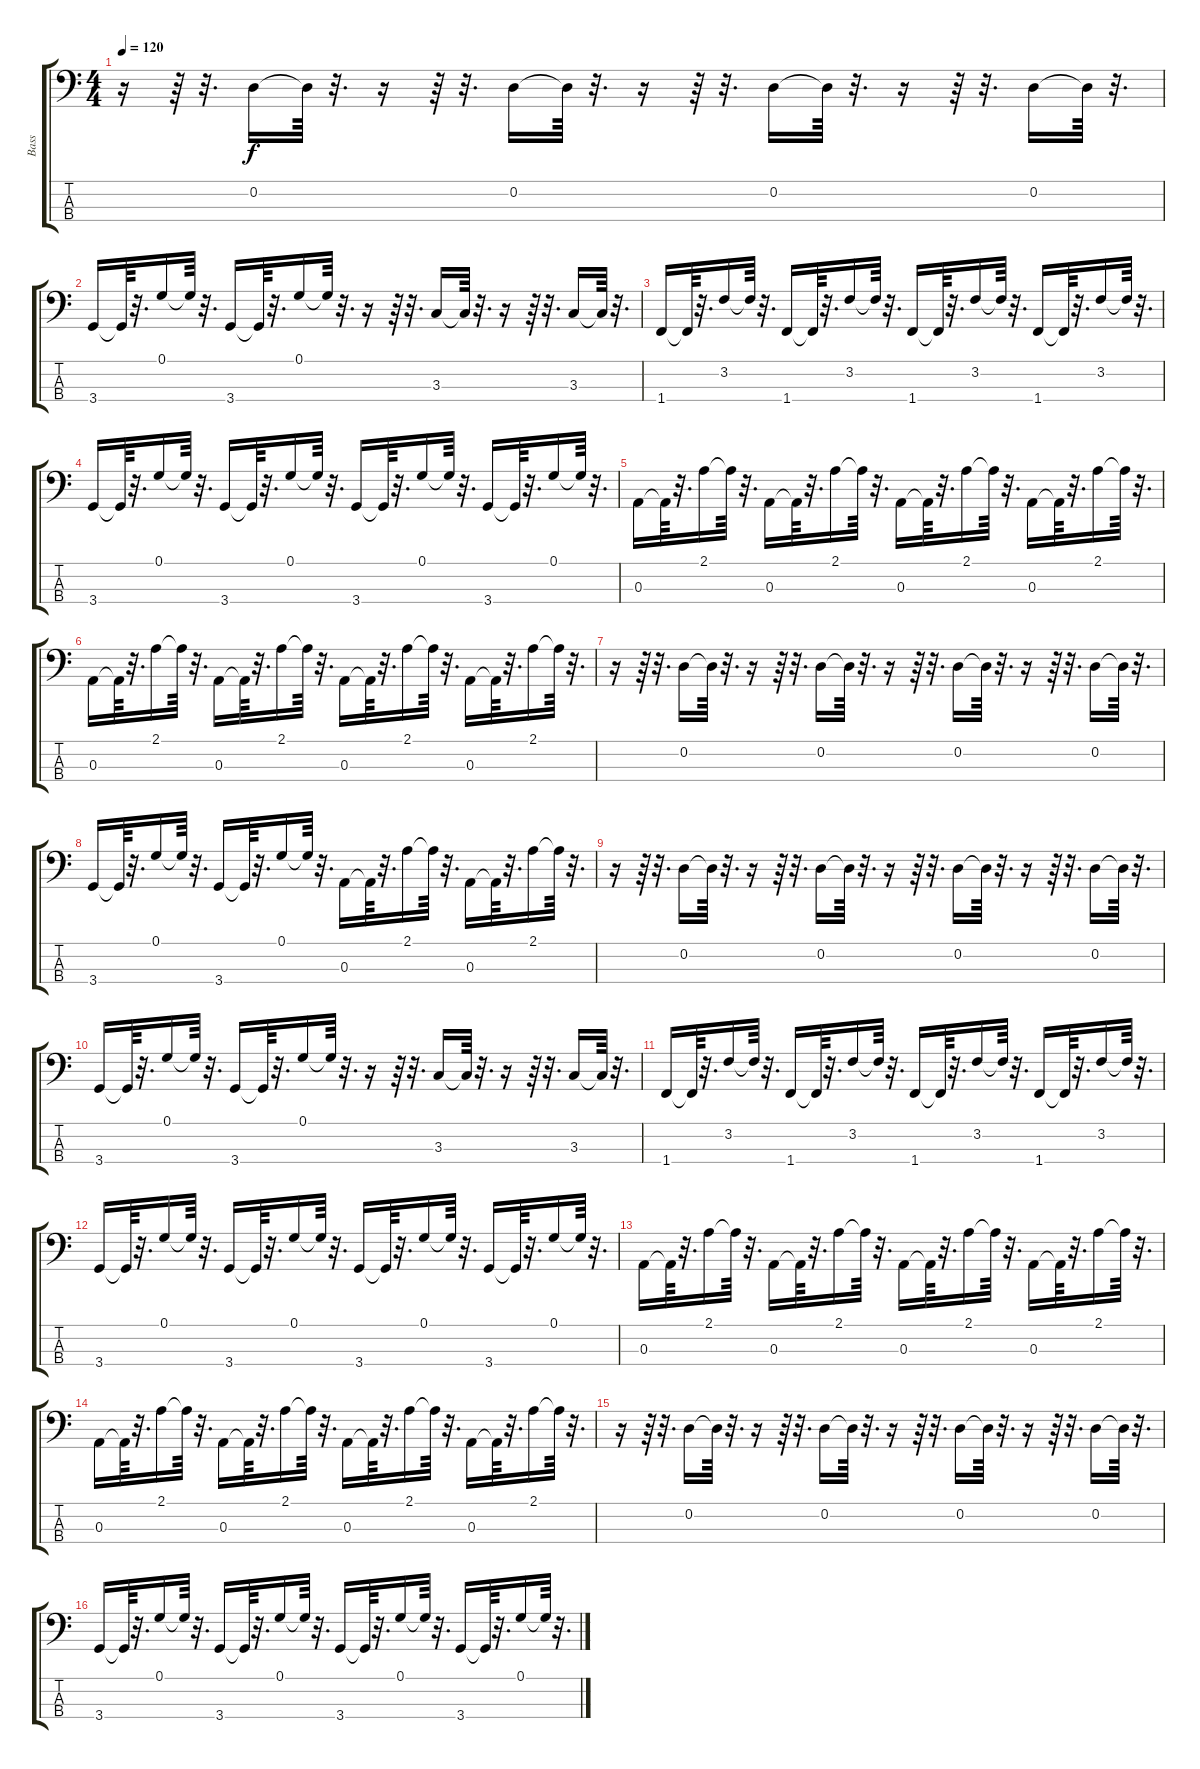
\track ("Bass" "Bass") {instrument electricbassfinger}
\staff {score tabs}
\tuning (G2 D2 A1 E1) {hide}
\ts (4 4)
\tempo 120
\clef f4
\ks c
r.16{dy f} r.64 r.32{d} 0.2.16 0.2{t}.64 r.32{d} r.16 r.64 r.32{d} 0.2.16 0.2{t}.64 r.32{d} r.16 r.64 r.32{d} 0.2.16 0.2{t}.64 r.32{d} r.16 r.64 r.32{d} 0.2.16 0.2{t}.64 r.32{d} |
3.4.16 3.4{t}.64 r.32{d} 0.1.16 0.1{t}.64 r.32{d} 3.4.16 3.4{t}.64 r.32{d} 0.1.16 0.1{t}.64 r.32{d} r.16 r.64 r.32{d} 3.3.16 3.3{t}.64 r.32{d} r.16 r.64 r.32{d} 3.3.16 3.3{t}.64 r.32{d} |
1.4.16 1.4{t}.64 r.32{d} 3.2.16 3.2{t}.64 r.32{d} 1.4.16 1.4{t}.64 r.32{d} 3.2.16 3.2{t}.64 r.32{d} 1.4.16 1.4{t}.64 r.32{d} 3.2.16 3.2{t}.64 r.32{d} 1.4.16 1.4{t}.64 r.32{d} 3.2.16 3.2{t}.64 r.32{d} |
3.4.16 3.4{t}.64 r.32{d} 0.1.16 0.1{t}.64 r.32{d} 3.4.16 3.4{t}.64 r.32{d} 0.1.16 0.1{t}.64 r.32{d} 3.4.16 3.4{t}.64 r.32{d} 0.1.16 0.1{t}.64 r.32{d} 3.4.16 3.4{t}.64 r.32{d} 0.1.16 0.1{t}.64 r.32{d} |
0.3.16 0.3{t}.64 r.32{d} 2.1.16 2.1{t}.64 r.32{d} 0.3.16 0.3{t}.64 r.32{d} 2.1.16 2.1{t}.64 r.32{d} 0.3.16 0.3{t}.64 r.32{d} 2.1.16 2.1{t}.64 r.32{d} 0.3.16 0.3{t}.64 r.32{d} 2.1.16 2.1{t}.64 r.32{d} |
0.3.16 0.3{t}.64 r.32{d} 2.1.16 2.1{t}.64 r.32{d} 0.3.16 0.3{t}.64 r.32{d} 2.1.16 2.1{t}.64 r.32{d} 0.3.16 0.3{t}.64 r.32{d} 2.1.16 2.1{t}.64 r.32{d} 0.3.16 0.3{t}.64 r.32{d} 2.1.16 2.1{t}.64 r.32{d} |
r.16 r.64 r.32{d} 0.2.16 0.2{t}.64 r.32{d} r.16 r.64 r.32{d} 0.2.16 0.2{t}.64 r.32{d} r.16 r.64 r.32{d} 0.2.16 0.2{t}.64 r.32{d} r.16 r.64 r.32{d} 0.2.16 0.2{t}.64 r.32{d} |
3.4.16 3.4{t}.64 r.32{d} 0.1.16 0.1{t}.64 r.32{d} 3.4.16 3.4{t}.64 r.32{d} 0.1.16 0.1{t}.64 r.32{d} 0.3.16 0.3{t}.64 r.32{d} 2.1.16 2.1{t}.64 r.32{d} 0.3.16 0.3{t}.64 r.32{d} 2.1.16 2.1{t}.64 r.32{d} |
r.16 r.64 r.32{d} 0.2.16 0.2{t}.64 r.32{d} r.16 r.64 r.32{d} 0.2.16 0.2{t}.64 r.32{d} r.16 r.64 r.32{d} 0.2.16 0.2{t}.64 r.32{d} r.16 r.64 r.32{d} 0.2.16 0.2{t}.64 r.32{d} |
3.4.16 3.4{t}.64 r.32{d} 0.1.16 0.1{t}.64 r.32{d} 3.4.16 3.4{t}.64 r.32{d} 0.1.16 0.1{t}.64 r.32{d} r.16 r.64 r.32{d} 3.3.16 3.3{t}.64 r.32{d} r.16 r.64 r.32{d} 3.3.16 3.3{t}.64 r.32{d} |
1.4.16 1.4{t}.64 r.32{d} 3.2.16 3.2{t}.64 r.32{d} 1.4.16 1.4{t}.64 r.32{d} 3.2.16 3.2{t}.64 r.32{d} 1.4.16 1.4{t}.64 r.32{d} 3.2.16 3.2{t}.64 r.32{d} 1.4.16 1.4{t}.64 r.32{d} 3.2.16 3.2{t}.64 r.32{d} |
3.4.16 3.4{t}.64 r.32{d} 0.1.16 0.1{t}.64 r.32{d} 3.4.16 3.4{t}.64 r.32{d} 0.1.16 0.1{t}.64 r.32{d} 3.4.16 3.4{t}.64 r.32{d} 0.1.16 0.1{t}.64 r.32{d} 3.4.16 3.4{t}.64 r.32{d} 0.1.16 0.1{t}.64 r.32{d} |
0.3.16 0.3{t}.64 r.32{d} 2.1.16 2.1{t}.64 r.32{d} 0.3.16 0.3{t}.64 r.32{d} 2.1.16 2.1{t}.64 r.32{d} 0.3.16 0.3{t}.64 r.32{d} 2.1.16 2.1{t}.64 r.32{d} 0.3.16 0.3{t}.64 r.32{d} 2.1.16 2.1{t}.64 r.32{d} |
0.3.16 0.3{t}.64 r.32{d} 2.1.16 2.1{t}.64 r.32{d} 0.3.16 0.3{t}.64 r.32{d} 2.1.16 2.1{t}.64 r.32{d} 0.3.16 0.3{t}.64 r.32{d} 2.1.16 2.1{t}.64 r.32{d} 0.3.16 0.3{t}.64 r.32{d} 2.1.16 2.1{t}.64 r.32{d} |
r.16 r.64 r.32{d} 0.2.16 0.2{t}.64 r.32{d} r.16 r.64 r.32{d} 0.2.16 0.2{t}.64 r.32{d} r.16 r.64 r.32{d} 0.2.16 0.2{t}.64 r.32{d} r.16 r.64 r.32{d} 0.2.16 0.2{t}.64 r.32{d} |
3.4.16 3.4{t}.64 r.32{d} 0.1.16 0.1{t}.64 r.32{d} 3.4.16 3.4{t}.64 r.32{d} 0.1.16 0.1{t}.64 r.32{d} 3.4.16 3.4{t}.64 r.32{d} 0.1.16 0.1{t}.64 r.32{d} 3.4.16 3.4{t}.64 r.32{d} 0.1.16 0.1{t}.64 r.32{d}
